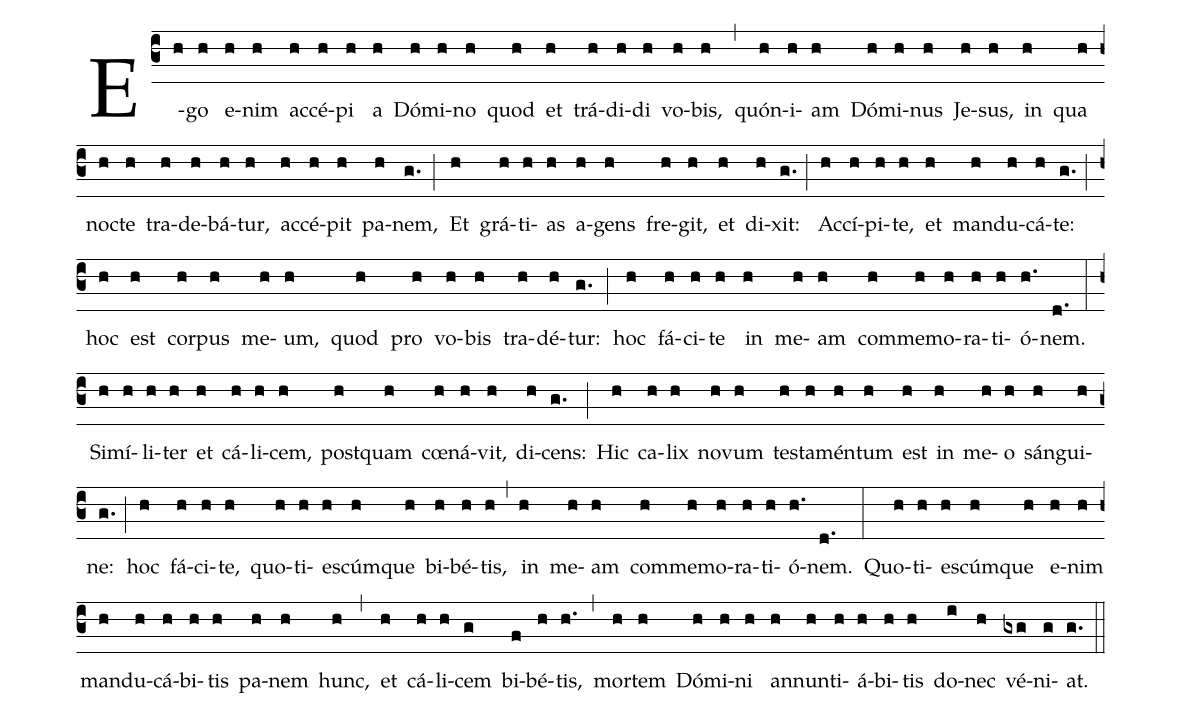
%%
(c3) E(h)go(h) e(h)nim(h) ac(h)cé(h)pi(h) a(h) Dó(h)mi(h)no(h) quod(h) et(h) trá(h)di(h)di(h) vo(h)bis,(h) (,)
quón(h)i(h)am(h) Dó(h)mi(h)nus(h) Je(h)sus,(h) in(h) qua(h) noc(h)te(h) tra(h)de(h)bá(h)tur,(h) ac(h)cé(h)pit(h) pa(h)nem,(g.) (;)
Et(h) grá(h)ti(h)as(h) a(h)gens(h) fre(h)git,(h) et(h) di(h)xit:(g.) (;)
Ac(h)cí(h)pi(h)te,(h) et(h) man(h)du(h)cá(h)te:(g.) (;)
hoc(h) est(h) cor(h)pus(h) me(h)um,(h) quod(h) pro(h) vo(h)bis(h) tra(h)dé(h)tur:(g.) (;)
hoc(h) fá(h)ci(h)te(h) in(h) me(h)am(h) com(h)me(h)mo(h)ra(h)ti(h)ó(h.)nem.(d.) (:)
Si(h)mí(h)li(h)ter(h) et(h) cá(h)li(h)cem,(h) post(h)quam(h) cœ(h)ná(h)vit,(h) di(h)cens:(g.) (;)
Hic(h) ca(h)lix(h) no(h)vum(h) tes(h)ta(h)mén(h)tum(h) est(h) in(h) me(h)o(h) sán(h)gui(h)ne:(g.) (;)
hoc(h) fá(h)ci(h)te,(h) quo(h)ti(h)es(h)cúm(h)que(h) bi(h)bé(h)tis,(h) (,)
in(h) me(h)am(h) com(h)me(h)mo(h)ra(h)ti(h)ó(h.)nem.(d.) (:)
Quo(h)ti(h)es(h)cúm(h)que(h) e(h)nim(h) man(h)du(h)cá(h)bi(h)tis(h) pa(h)nem(h) hunc,(h) (,)
et(h) cá(h)li(h)cem(g) bi(f)bé(h)tis,(h.) (,)
mor(h)tem(h) Dó(h)mi(h)ni(h) an(h)nun(h)ti(h)á(h)bi(h)tis(h) do(i)nec(h) vé(gxg)ni(g)at.(g.) (::)
